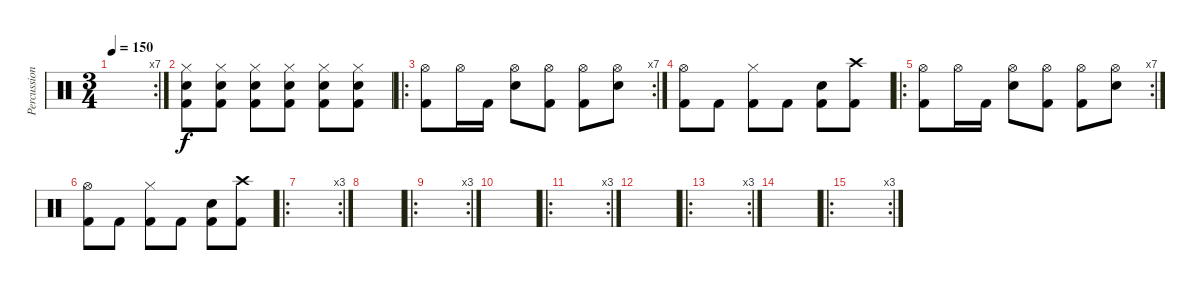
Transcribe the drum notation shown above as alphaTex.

\track ("Percussions" "Percussion") {instrument percussion}
\staff {score}
\articulation defaults
\rc 7
\ts (3 4)
\tempo 150
\clef neutral
\ks c
|
("Hi-Hat (closed)" "Electric Snare (hit)" "Kick (hit) 2").8 ("Hi-Hat (closed)" "Electric Snare (hit)" "Kick (hit) 2").8 ("Hi-Hat (closed)" "Electric Snare (hit)" "Kick (hit) 2").8 ("Hi-Hat (closed)" "Electric Snare (hit)" "Kick (hit) 2").8 ("Hi-Hat (closed)" "Electric Snare (hit)" "Kick (hit) 2").8 ("Hi-Hat (closed)" "Electric Snare (hit)" "Kick (hit) 2").8 |
\ro
\rc 7
("Hi-Hat (open)" "Kick (hit) 2").8 "Hi-Hat (open)".16 "Kick (hit) 2".16 ("Hi-Hat (open)" "Electric Snare (hit)").8 ("Hi-Hat (open)" "Kick (hit) 2").8 ("Hi-Hat (open)" "Kick (hit) 2").8 ("Hi-Hat (open)" "Electric Snare (hit)").8 |
("Hi-Hat (open)" "Kick (hit) 2").8 "Kick (hit) 2".8 ("Hi-Hat (closed)" "Kick (hit) 2").8 "Kick (hit) 2".8 ("Electric Snare (hit)" "Kick (hit) 2").8 ("Crash high (hit)" "Kick (hit) 2").8 |
\ro
\rc 7
("Hi-Hat (open)" "Kick (hit) 2").8 "Hi-Hat (open)".16 "Kick (hit) 2".16 ("Hi-Hat (open)" "Electric Snare (hit)").8 ("Hi-Hat (open)" "Kick (hit) 2").8 ("Hi-Hat (open)" "Kick (hit) 2").8 ("Hi-Hat (open)" "Electric Snare (hit)").8 |
("Hi-Hat (open)" "Kick (hit) 2").8 "Kick (hit) 2".8 ("Hi-Hat (closed)" "Kick (hit) 2").8 "Kick (hit) 2".8 ("Electric Snare (hit)" "Kick (hit) 2").8 ("Crash high (hit)" "Kick (hit) 2").8 |
\ro
\rc 3
|
|
\ro
\rc 3
|
|
\ro
\rc 3
|
|
\ro
\rc 3
|
|
\ro
\rc 3
